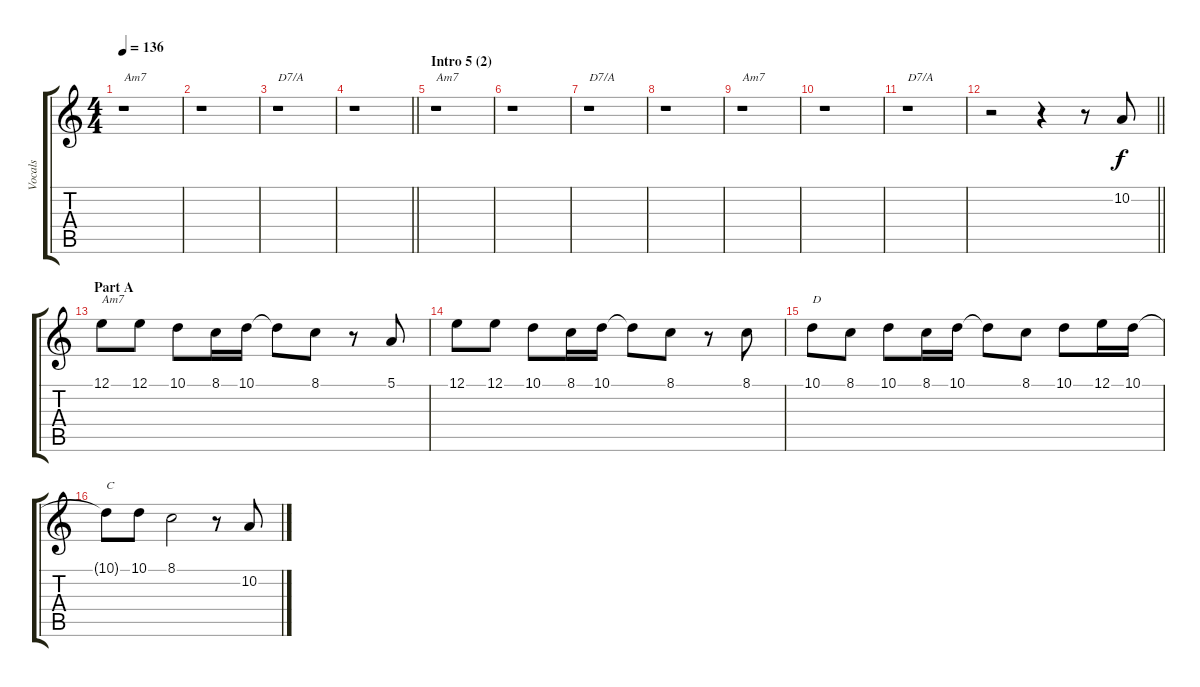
\track ("Vocals" "Vocals") {instrument trumpet}
\staff {score tabs}
\tuning (E4 B3 G3 D3 A2 E2) {hide}
\ts (4 4)
\tempo 136
\clef g2
\ks c
r.1{txt "Am7" dy f} |
r.1 |
r.1{txt "D7/A"} |
\barLineRight lightlight
r.1 |
\section ("" "Intro 5 (2)")
r.1{txt "Am7"} |
r.1 |
r.1{txt "D7/A"} |
r.1 |
r.1{txt "Am7"} |
r.1 |
r.1{txt "D7/A"} |
\barLineRight lightlight
r.2 r.4 r.8 10.2.8 |
\section ("" "Part A")
12.1.8{txt "Am7"} 12.1.8 10.1.8 8.1.16 10.1.16 10.1{t}.8 8.1.8 r.8 5.1.8 |
12.1.8 12.1.8 10.1.8 8.1.16 10.1.16 10.1{t}.8 8.1.8 r.8 8.1.8 |
10.1.8{txt "D"} 8.1.8 10.1.8 8.1.16 10.1.16 10.1{t}.8 8.1.8 10.1.8 12.1.16 10.1.16 |
10.1{t}.8{txt "C"} 10.1.8 8.1.2 r.8 10.2.8
